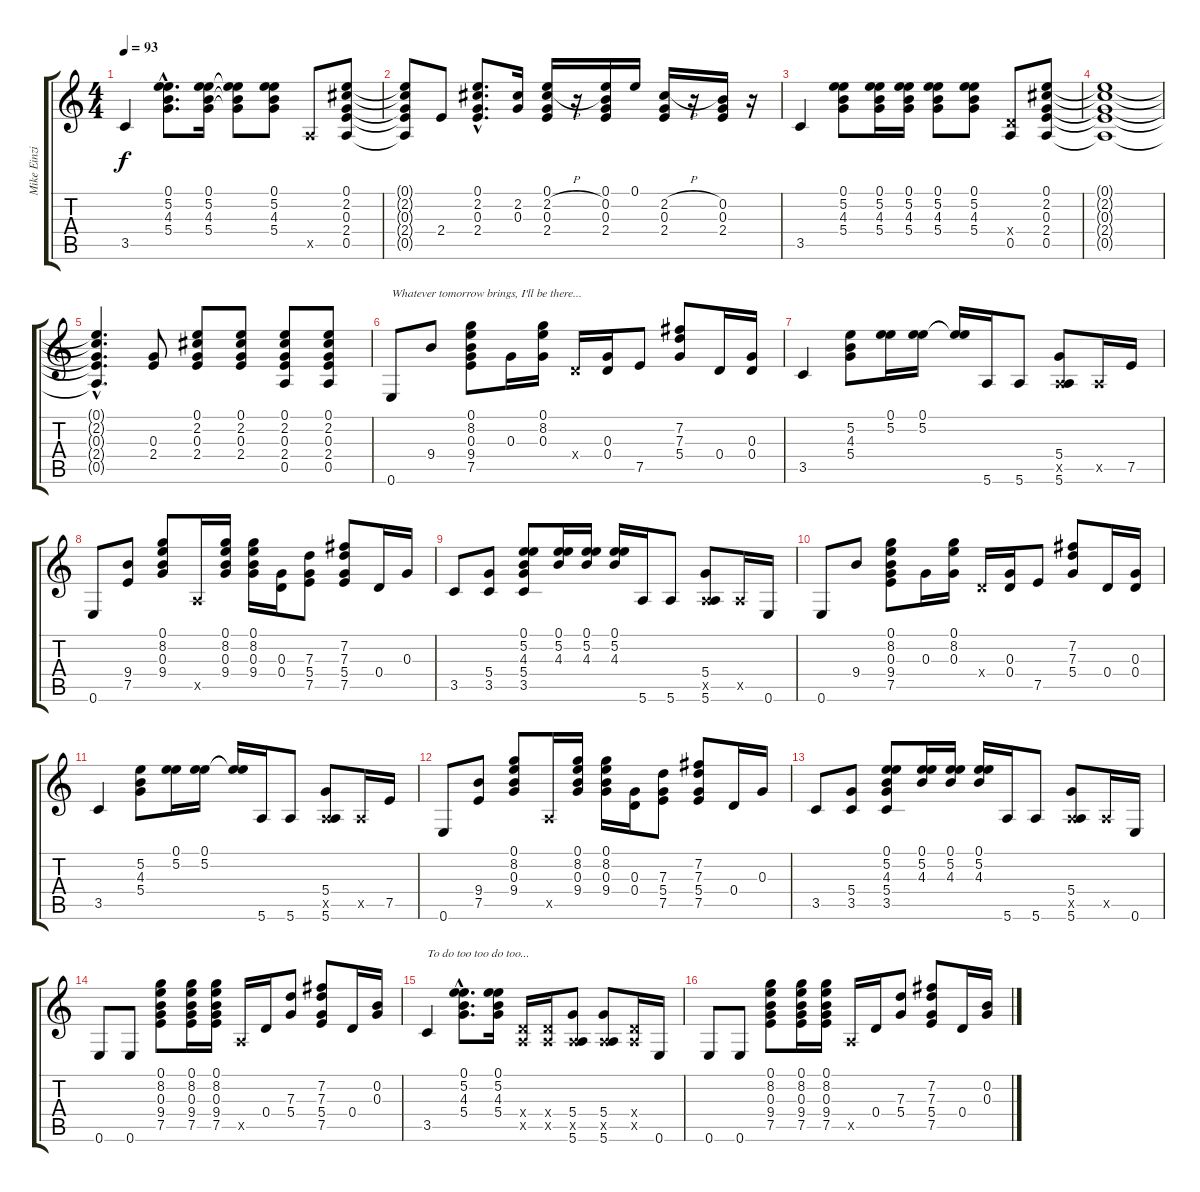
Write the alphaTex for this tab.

\track ("Mike Einziger 1" "Mike Einzi") {instrument acousticguitarsteel}
\staff {score tabs}
\tuning (E4 B3 G3 D3 A2 E2) {hide}
\ts (4 4)
\tempo 93
\clef g2
\ks c
3.5.4{dy f} (0.1{hac} 5.2{hac} 4.3{hac} 5.4{hac}).8{d} (0.1 5.2 4.3 5.4).16 (0.1{t} 5.2{t} 4.3{t} 5.4{t}).8 (0.1 5.2 4.3 5.4).8 0.5{x}.8 (0.1 2.2 0.3 2.4 0.5).8 |
(0.1{t} 2.2{t} 0.3{t} 2.4{t} 0.5{t}).8 2.4.8 (0.1{hac} 2.2{hac} 0.3{hac} 2.4{hac}).8{d} (2.2 0.3).16 (0.1 2.2{h} 0.3 2.4).16 r.16 (0.1 0.2 0.3 2.4).16 0.1.16 (2.2{h} 0.3 2.4).16 r.16 (0.2 0.3 2.4).16 r.16 |
3.5.4 (0.1 5.2 4.3 5.4).8 (0.1 5.2 4.3 5.4).16 (0.1 5.2 4.3 5.4).16 (0.1 5.2 4.3 5.4).8 (0.1 5.2 4.3 5.4).8 (0.4{x} 0.5).8 (0.1 2.2 0.3 2.4 0.5).8 |
(0.1{t} 2.2{t} 0.3{t} 2.4{t} 0.5{t}).1 |
(0.1{hac t} 2.2{hac t} 0.3{hac t} 2.4{hac t} 0.5{hac t}).4{d} (0.3 2.4).8 (0.1 2.2 0.3 2.4).8 (0.1 2.2 0.3 2.4).8 (0.1 2.2 0.3 2.4 0.5).8 (0.1 2.2 0.3 2.4 0.5).8 |
0.6.8{txt "Whatever tomorrow brings, I'll be there..."} 9.4.8 (0.1 8.2 0.3 9.4 7.5).8 0.3.16 (0.1 8.2 0.3).16 0.4{x}.16 (0.3 0.4).16 7.5.8 (7.2 7.3 5.4).8 0.4.16 (0.3 0.4).16 |
3.5.4 (5.2 4.3 5.4).8 (0.1 5.2).16 (0.1 5.2).16 (0.1{t} 5.2{t}).16 5.6.16 5.6.8 (5.4 0.5{x} 5.6).8 0.5{x}.16 7.5.16 |
0.6.8 (9.4 7.5).8 (0.1 8.2 0.3 9.4).8 0.5{x}.16 (0.1 8.2 0.3 9.4).16 (0.1 8.2 0.3 9.4).16 (0.3 0.4).16 (7.3 5.4 7.5).8 (7.2 7.3 5.4 7.5).8 0.4.16 0.3.16 |
3.5.8 (5.4 3.5).8 (0.1 5.2 4.3 5.4 3.5).8 (0.1 5.2 4.3).16 (0.1 5.2 4.3).16 (0.1 5.2 4.3).16 5.6.16 5.6.8 (5.4 0.5{x} 5.6).8 0.5{x}.16 0.6.16 |
0.6.8 9.4.8 (0.1 8.2 0.3 9.4 7.5).8 0.3.16 (0.1 8.2 0.3).16 0.4{x}.16 (0.3 0.4).16 7.5.8 (7.2 7.3 5.4).8 0.4.16 (0.3 0.4).16 |
3.5.4 (5.2 4.3 5.4).8 (0.1 5.2).16 (0.1 5.2).16 (0.1{t} 5.2{t}).16 5.6.16 5.6.8 (5.4 0.5{x} 5.6).8 0.5{x}.16 7.5.16 |
0.6.8 (9.4 7.5).8 (0.1 8.2 0.3 9.4).8 0.5{x}.16 (0.1 8.2 0.3 9.4).16 (0.1 8.2 0.3 9.4).16 (0.3 0.4).16 (7.3 5.4 7.5).8 (7.2 7.3 5.4 7.5).8 0.4.16 0.3.16 |
3.5.8 (5.4 3.5).8 (0.1 5.2 4.3 5.4 3.5).8 (0.1 5.2 4.3).16 (0.1 5.2 4.3).16 (0.1 5.2 4.3).16 5.6.16 5.6.8 (5.4 0.5{x} 5.6).8 0.5{x}.16 0.6.16 |
0.6.8 0.6.8 (0.1 8.2 0.3 9.4 7.5).8 (0.1 8.2 0.3 9.4 7.5).16 (0.1 8.2 0.3 9.4 7.5).16 0.5{x}.16 0.4.16 (7.3 5.4).8 (7.2 7.3 5.4 7.5).8 0.4.16 (0.2 0.3).16 |
3.5.4{txt "To do too too do too..."} (0.1{hac} 5.2{hac} 4.3{hac} 5.4{hac}).8{d} (0.1 5.2 4.3 5.4).16 (0.4{x} 0.5{x}).16 (0.4{x} 0.5{x}).16 (5.4 0.5{x} 5.6).8 (5.4 0.5{x} 5.6).8 (0.4{x} 0.5{x}).16 0.6.16 |
0.6.8 0.6.8 (0.1 8.2 0.3 9.4 7.5).8 (0.1 8.2 0.3 9.4 7.5).16 (0.1 8.2 0.3 9.4 7.5).16 0.5{x}.16 0.4.16 (7.3 5.4).8 (7.2 7.3 5.4 7.5).8 0.4.16 (0.2 0.3).16
